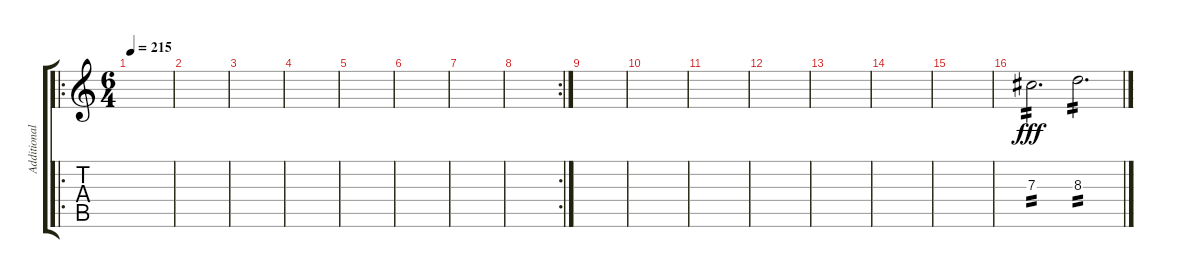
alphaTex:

\track ("Additional guitar" "Additional") {instrument distortionguitar}
\staff {score tabs}
\tuning (Eb4 Bb3 Gb3 Db3 Ab2 Eb2) {hide}
\ro
\ts (6 4)
\tempo 215
\clef g2
\ks c
|
|
|
|
|
|
|
\rc 2
|
|
|
|
|
|
|
|
7.3.2{d tp 2 dy fff instrument distortionguitar} 8.3.2{d tp 2}
